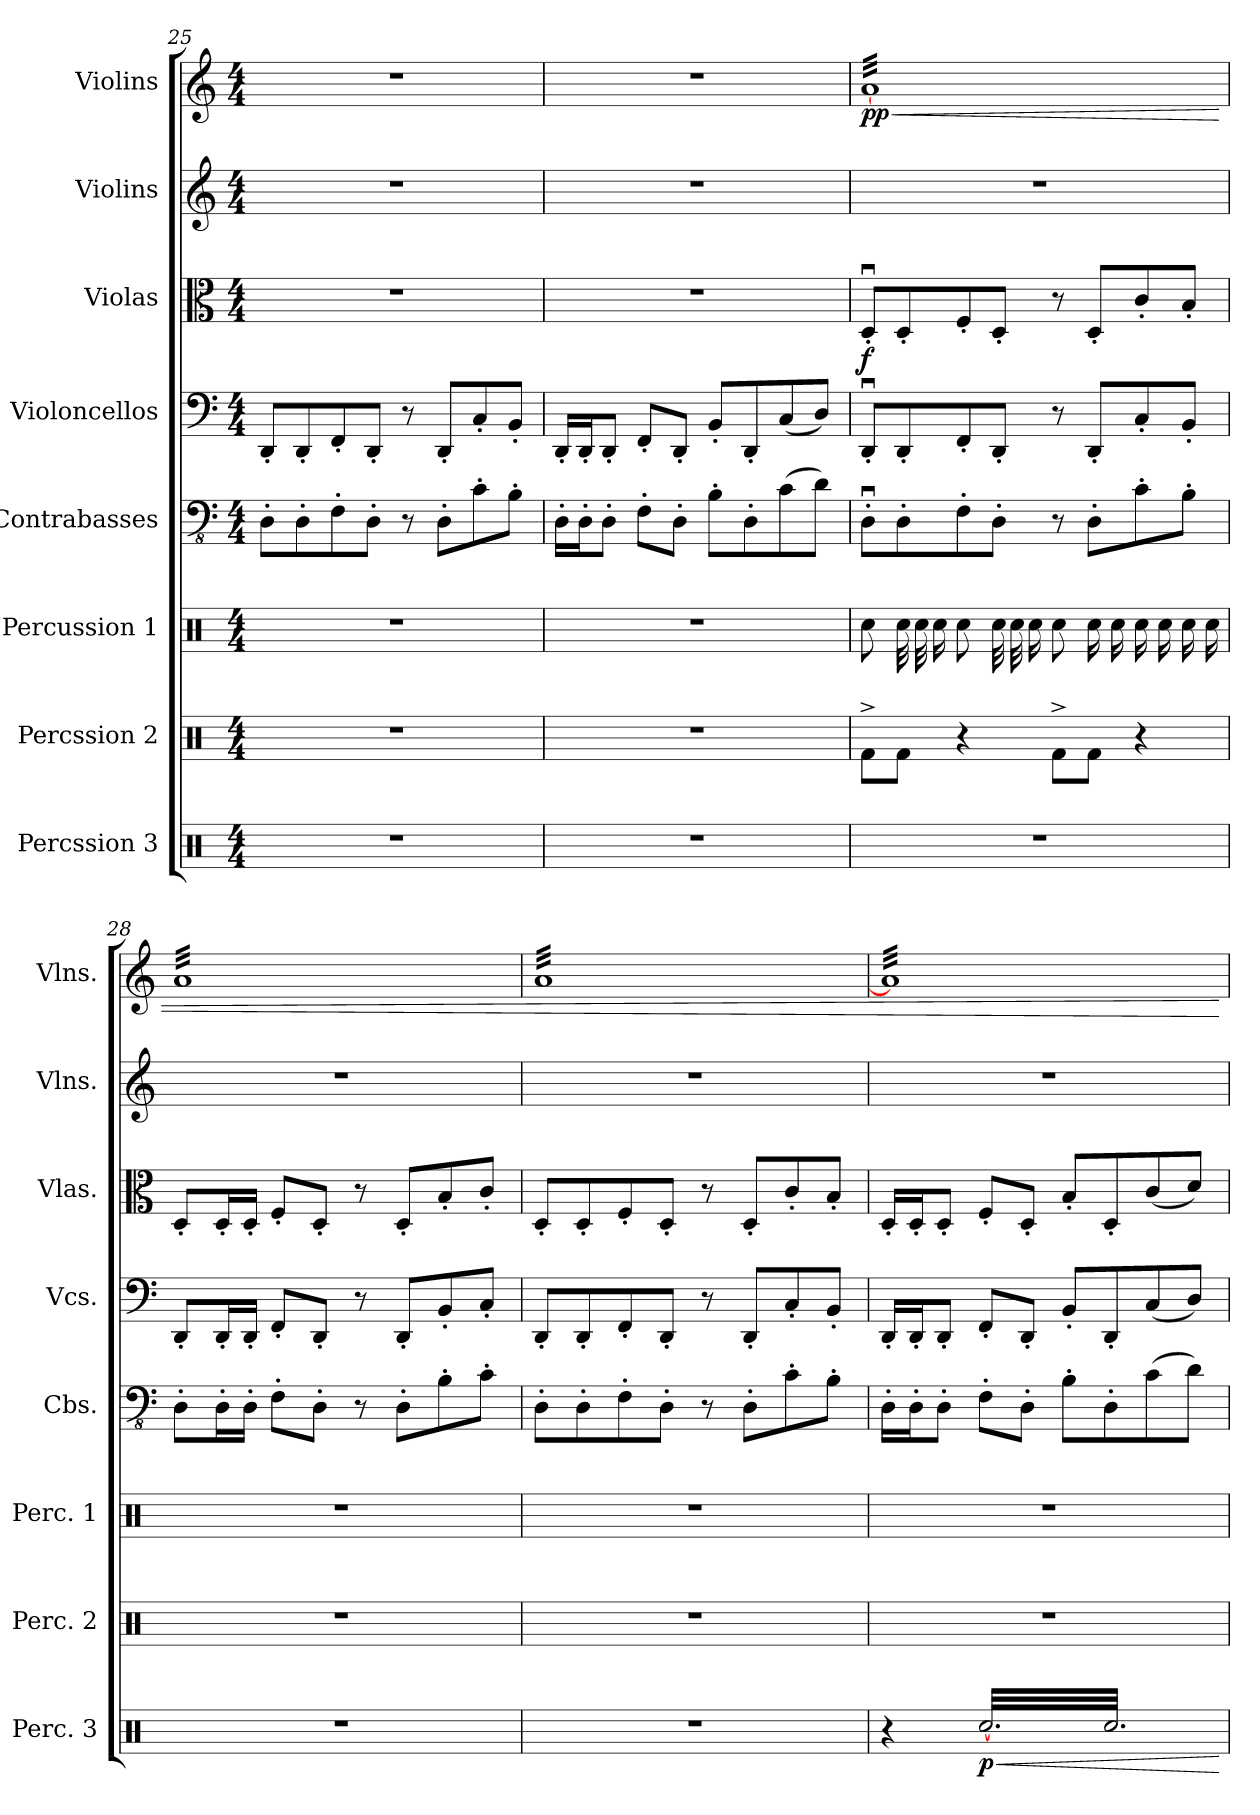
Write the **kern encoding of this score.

**kern	**dynam	**kern	**kern	**kern	**kern	**kern	**dynam	**kern	**kern	**dynam
*part8	*part8	*part7	*part6	*part5	*part4	*part3	*part3	*part2	*part1	*part1
*staff8	*staff8	*staff7	*staff6	*staff5	*staff4	*staff3	*staff3	*staff2	*staff1	*staff1
*I"Percssion 3	*	*I"Percssion 2	*I"Percussion 1	*I"Contrabasses	*I"Violoncellos	*I"Violas	*	*I"Violins	*I"Violins	*
*I'Perc. 3	*	*I'Perc. 2	*I'Perc. 1	*I'Cbs.	*I'Vcs.	*I'Vlas.	*	*I'Vlns.	*I'Vlns.	*
*clefX	*	*clefX	*clefX	*clefFv4	*clefF4	*clefC3	*	*clefG2	*clefG2	*
*k[]	*	*k[]	*k[]	*k[]	*k[]	*k[]	*	*k[]	*k[]	*
*M4/4	*	*M4/4	*M4/4	*M4/4	*M4/4	*M4/4	*	*M4/4	*M4/4	*
=25	=25	=25	=25	=25	=25	=25	=25	=25	=25	=25
1r	.	1r	1r	8DD'\L	8DD'/L	1r	.	1r	1r	.
.	.	.	.	8DD'\	8DD'/	.	.	.	.	.
.	.	.	.	8FF'\	8FF'/	.	.	.	.	.
.	.	.	.	8DD'\J	8DD'/J	.	.	.	.	.
.	.	.	.	8r	8r	.	.	.	.	.
.	.	.	.	8DD'\L	8DD'/L	.	.	.	.	.
.	.	.	.	8C'\	8C'/	.	.	.	.	.
.	.	.	.	8BB'\J	8BB'/J	.	.	.	.	.
!!LO:PB:g=z
=26	=26	=26	=26	=26	=26	=26	=26	=26	=26	=26
1r	.	1r	1r	16DD'\LL	16DD'/LL	1r	.	1r	1r	.
.	.	.	.	16DD'\J	16DD'/J	.	.	.	.	.
.	.	.	.	8DD'\J	8DD'/J	.	.	.	.	.
.	.	.	.	8FF'\L	8FF'/L	.	.	.	.	.
.	.	.	.	8DD'\J	8DD'/J	.	.	.	.	.
.	.	.	.	8BB'\L	8BB'/L	.	.	.	.	.
.	.	.	.	8DD'\	8DD'/	.	.	.	.	.
.	.	.	.	(8C\	(8C/	.	.	.	.	.
.	.	.	.	8D\J)	8D/J)	.	.	.	.	.
=27	=27	=27	=27	=27	=27	=27	=27	=27	=27	=27
!	!	!	!	!	!	!	!	!	!LO:TX:a:t=arco	!
!	!	!	!	!	!	!	!LO:DY:b	!	!	!LO:HP:b
!	!	!	!	!	!	!	!	!	!	!LO:DY:n=1:b
*	*	*	*	*	*	*	*	*	*tremolo	*
1r	.	8Rf^\L	8Rcc\L	8DDu'\L	8DDu'/L	8Du'/L	f	1r	[32aLLL	< pp
.	.	.	.	.	.	.	.	.	32a	.
.	.	.	.	.	.	.	.	.	32a	.
.	.	.	.	.	.	.	.	.	32a	.
*	*	*	*tremolo	*	*	*	*	*	*	*
.	.	8Rf\J	32Rcc\LLL	8DD'\	8DD'/	8D'/	.	.	32a	.
.	.	.	32Rcc\	.	.	.	.	.	32a	.
*	*	*	*Xtremolo	*	*	*	*	*	*	*
.	.	.	16Rcc\JJ	.	.	.	.	.	32a	.
.	.	.	.	.	.	.	.	.	32a	.
.	.	4r	8Rcc\L	8FF'\	8FF'/	8F'/	.	.	32a	.
.	.	.	.	.	.	.	.	.	32a	.
.	.	.	.	.	.	.	.	.	32a	.
.	.	.	.	.	.	.	.	.	32a	.
*	*	*	*tremolo	*	*	*	*	*	*	*
.	.	.	32Rcc\LLL	8DD'\J	8DD'/J	8D'/J	.	.	32a	.
.	.	.	32Rcc\	.	.	.	.	.	32a	.
*	*	*	*Xtremolo	*	*	*	*	*	*	*
.	.	.	16Rcc\JJ	.	.	.	.	.	32a	.
.	.	.	.	.	.	.	.	.	32a	.
.	.	8Rf^\L	8Rcc\L	8r	8r	8r	.	.	32a	.
.	.	.	.	.	.	.	.	.	32a	.
.	.	.	.	.	.	.	.	.	32a	.
.	.	.	.	.	.	.	.	.	32a	.
.	.	8Rf\J	16Rcc\L	8DD'\L	8DD'/L	8D'/L	.	.	32a	.
.	.	.	.	.	.	.	.	.	32a	.
.	.	.	16Rcc\JJ	.	.	.	.	.	32a	.
.	.	.	.	.	.	.	.	.	32a	.
.	.	4r	16Rcc\LL	8C'\	8C'/	8c'/	.	.	32a	.
.	.	.	.	.	.	.	.	.	32a	.
.	.	.	16Rcc\	.	.	.	.	.	32a	.
.	.	.	.	.	.	.	.	.	32a	.
.	.	.	16Rcc\	8BB'\J	8BB'/J	8B'/J	.	.	32a	.
.	.	.	.	.	.	.	.	.	32a	.
.	.	.	16Rcc\JJ	.	.	.	.	.	32a	.
.	.	.	.	.	.	.	.	.	32aJJJ	.
=28	=28	=28	=28	=28	=28	=28	=28	=28	=28	=28
1r	.	1r	1r	8DD'\L	8DD'/L	8D'/L	.	1r	32aLLL	.
.	.	.	.	.	.	.	.	.	32a	.
.	.	.	.	.	.	.	.	.	32a	.
.	.	.	.	.	.	.	.	.	32a	.
.	.	.	.	16DD'\L	16DD'/L	16D'/L	.	.	32a	.
.	.	.	.	.	.	.	.	.	32a	.
.	.	.	.	16DD'\JJ	16DD'/JJ	16D'/JJ	.	.	32a	.
.	.	.	.	.	.	.	.	.	32a	.
.	.	.	.	8FF'\L	8FF'/L	8F'/L	.	.	32a	.
.	.	.	.	.	.	.	.	.	32a	.
.	.	.	.	.	.	.	.	.	32a	.
.	.	.	.	.	.	.	.	.	32a	.
.	.	.	.	8DD'\J	8DD'/J	8D'/J	.	.	32a	.
.	.	.	.	.	.	.	.	.	32a	.
.	.	.	.	.	.	.	.	.	32a	.
.	.	.	.	.	.	.	.	.	32a	.
.	.	.	.	8r	8r	8r	.	.	32a	.
.	.	.	.	.	.	.	.	.	32a	.
.	.	.	.	.	.	.	.	.	32a	.
.	.	.	.	.	.	.	.	.	32a	.
.	.	.	.	8DD'\L	8DD'/L	8D'/L	.	.	32a	.
.	.	.	.	.	.	.	.	.	32a	.
.	.	.	.	.	.	.	.	.	32a	.
.	.	.	.	.	.	.	.	.	32a	.
.	.	.	.	8BB'\	8BB'/	8B'/	.	.	32a	.
.	.	.	.	.	.	.	.	.	32a	.
.	.	.	.	.	.	.	.	.	32a	.
.	.	.	.	.	.	.	.	.	32a	.
.	.	.	.	8C'\J	8C'/J	8c'/J	.	.	32a	.
.	.	.	.	.	.	.	.	.	32a	.
.	.	.	.	.	.	.	.	.	32a	.
.	.	.	.	.	.	.	.	.	32aJJJ	.
=29	=29	=29	=29	=29	=29	=29	=29	=29	=29	=29
1r	.	1r	1r	8DD'\L	8DD'/L	8D'/L	.	1r	32aLLL	.
.	.	.	.	.	.	.	.	.	32a	.
.	.	.	.	.	.	.	.	.	32a	.
.	.	.	.	.	.	.	.	.	32a	.
.	.	.	.	8DD'\	8DD'/	8D'/	.	.	32a	.
.	.	.	.	.	.	.	.	.	32a	.
.	.	.	.	.	.	.	.	.	32a	.
.	.	.	.	.	.	.	.	.	32a	.
.	.	.	.	8FF'\	8FF'/	8F'/	.	.	32a	.
.	.	.	.	.	.	.	.	.	32a	.
.	.	.	.	.	.	.	.	.	32a	.
.	.	.	.	.	.	.	.	.	32a	.
.	.	.	.	8DD'\J	8DD'/J	8D'/J	.	.	32a	.
.	.	.	.	.	.	.	.	.	32a	.
.	.	.	.	.	.	.	.	.	32a	.
.	.	.	.	.	.	.	.	.	32a	.
.	.	.	.	8r	8r	8r	.	.	32a	.
.	.	.	.	.	.	.	.	.	32a	.
.	.	.	.	.	.	.	.	.	32a	.
.	.	.	.	.	.	.	.	.	32a	.
.	.	.	.	8DD'\L	8DD'/L	8D'/L	.	.	32a	.
.	.	.	.	.	.	.	.	.	32a	.
.	.	.	.	.	.	.	.	.	32a	.
.	.	.	.	.	.	.	.	.	32a	.
.	.	.	.	8C'\	8C'/	8c'/	.	.	32a	.
.	.	.	.	.	.	.	.	.	32a	.
.	.	.	.	.	.	.	.	.	32a	.
.	.	.	.	.	.	.	.	.	32a	.
.	.	.	.	8BB'\J	8BB'/J	8B'/J	.	.	32a	.
.	.	.	.	.	.	.	.	.	32a	.
.	.	.	.	.	.	.	.	.	32a	.
.	.	.	.	.	.	.	.	.	32aJJJ	.
=30	=30	=30	=30	=30	=30	=30	=30	=30	=30	=30
4r	.	1r	1r	16DD'\LL	16DD'/LL	16D'/LL	.	1r	32a]LLL	.
.	.	.	.	.	.	.	.	.	32a	.
.	.	.	.	16DD'\J	16DD'/J	16D'/J	.	.	32a	.
.	.	.	.	.	.	.	.	.	32a	.
.	.	.	.	8DD'\J	8DD'/J	8D'/J	.	.	32a	.
.	.	.	.	.	.	.	.	.	32a	.
.	.	.	.	.	.	.	.	.	32a	.
.	.	.	.	.	.	.	.	.	32a	.
!LO:TX:a:t=Sus. Cymbal	!	!	!	!	!	!	!	!	!	!
!	!LO:HP:b	!	!	!	!	!	!	!	!	!
!	!LO:DY:n=1:b	!	!	!	!	!	!	!	!	!
*tremolo	*	*	*	*	*	*	*	*	*	*
[32Rcc/LLL	< p	.	.	8FF'\L	8FF'/L	8F'/L	.	.	32a	.
32Rcc/	.	.	.	.	.	.	.	.	32a	.
32Rcc/	.	.	.	.	.	.	.	.	32a	.
32Rcc/	.	.	.	.	.	.	.	.	32a	.
32Rcc/	.	.	.	8DD'\J	8DD'/J	8D'/J	.	.	32a	.
32Rcc/	.	.	.	.	.	.	.	.	32a	.
32Rcc/	.	.	.	.	.	.	.	.	32a	.
32Rcc/	.	.	.	.	.	.	.	.	32a	.
32Rcc/	.	.	.	8BB'\L	8BB'/L	8B'/L	.	.	32a	.
32Rcc/	.	.	.	.	.	.	.	.	32a	.
32Rcc/	.	.	.	.	.	.	.	.	32a	.
32Rcc/	.	.	.	.	.	.	.	.	32a	.
32Rcc/	.	.	.	8DD'\	8DD'/	8D'/	.	.	32a	.
32Rcc/	.	.	.	.	.	.	.	.	32a	.
32Rcc/	.	.	.	.	.	.	.	.	32a	.
32Rcc/	.	.	.	.	.	.	.	.	32a	.
32Rcc/	.	.	.	(8C\	(8C/	(8c/	.	.	32a	.
32Rcc/	.	.	.	.	.	.	.	.	32a	.
32Rcc/	.	.	.	.	.	.	.	.	32a	.
32Rcc/	.	.	.	.	.	.	.	.	32a	.
32Rcc/	.	.	.	8D\J)	8D/J)	8d/J)	.	.	32a	.
32Rcc/	.	.	.	.	.	.	.	.	32a	.
32Rcc/	.	.	.	.	.	.	.	.	32a	.
32Rcc/JJJ	.	.	.	.	.	.	.	.	32aJJJ	.
*	*	*	*	*	*	*	*	*	*Xtremolo	*
*Xtremolo	*	*	*	*	*	*	*	*	*	*
.	[	.	.	.	.	.	.	.	.	[
=	=	=	=	=	=	=	=	=	=	=
*-	*-	*-	*-	*-	*-	*-	*-	*-	*-	*-
